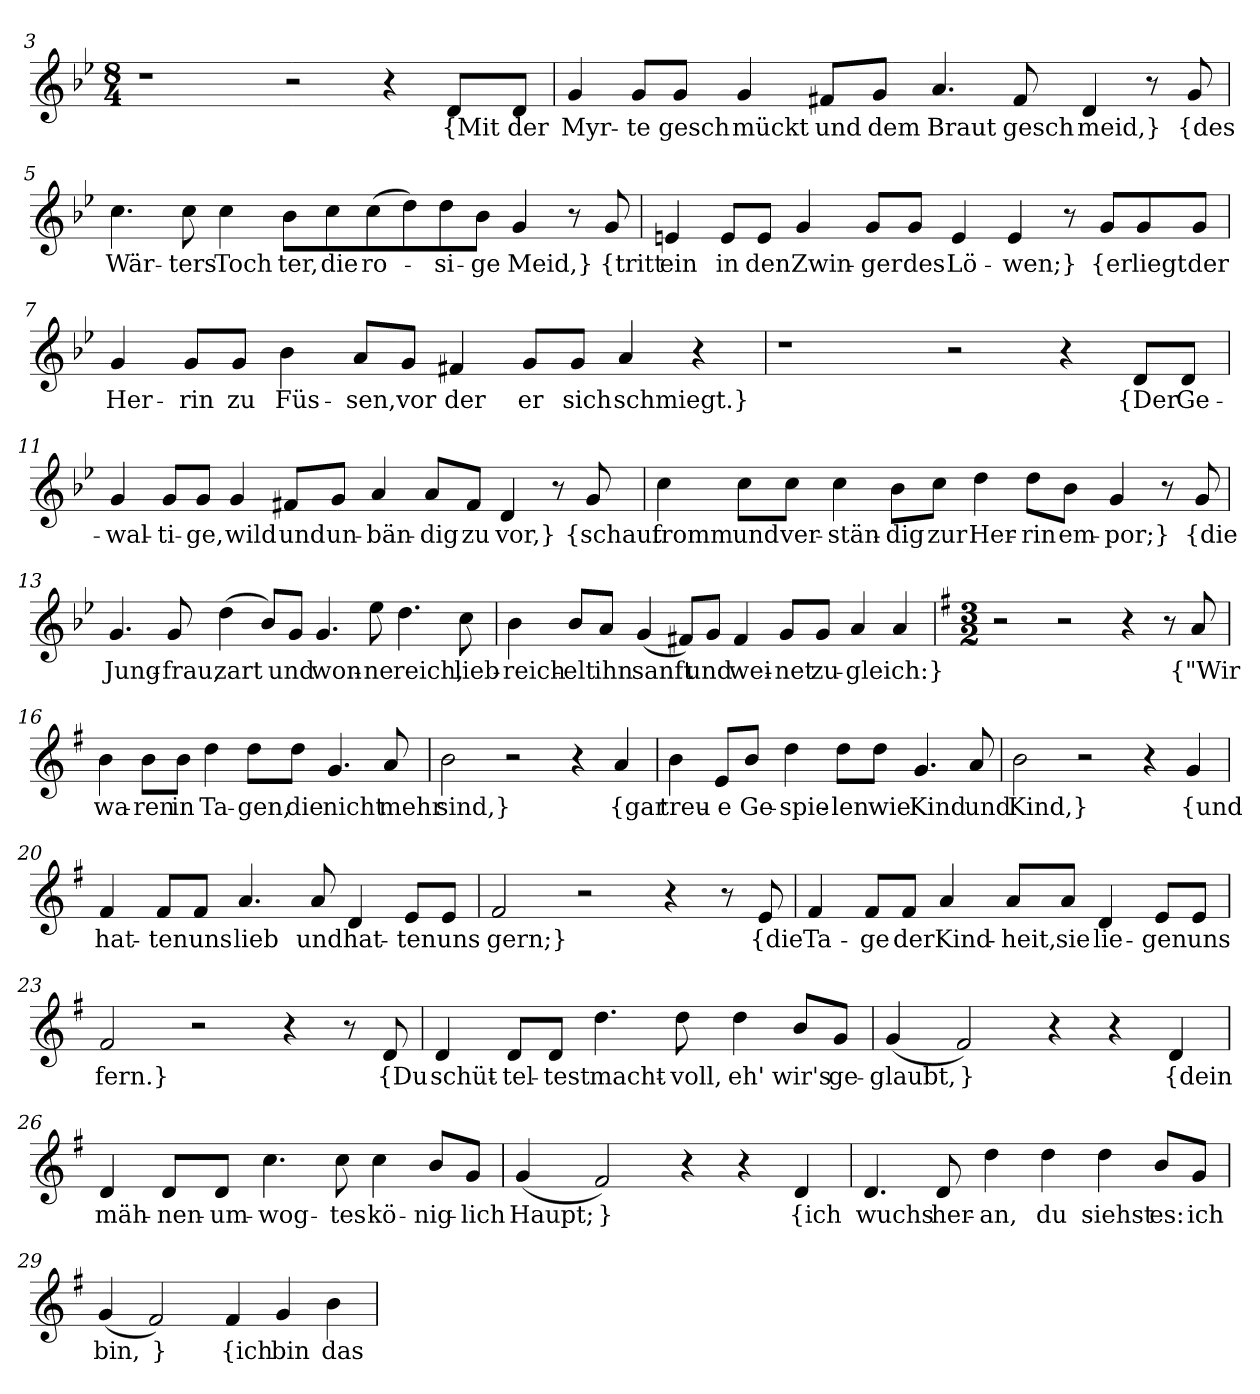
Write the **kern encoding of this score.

**kern	**text
*part1	*part1
*staff1	*staff1
*clefG2	*
*k[b-e-]	*
*M8/4	*
=3	=3
1r	.
2r	.
4r	.
8d/L	{Mit
8d/J	der
=4	=4
4g	Myr-
8g/L	-te
8g/J	gesch
4g	mückt
8f#X/L	und
8g/J	dem
4.a	Braut
8f#	gesch
4d	meid,}
8r	.
8g	{des
=5	=5
4.cc	Wär-
8cc	-ters
4cc	Toch
8b-\L	-ter,
8cc\	die
(8cc\	ro-
8dd\)	.
8dd\	-si-
8b-\J	-ge
4g	Meid,}
8r	.
8g	{tritt
=6	=6
4en	ein
8e/L	in
8e/J	den
4g	Zwin-
8g/L	-ger
8g/J	des
4e	Lö-
4e	-wen;}
8r	.
8g/L	{er
8g/	liegt
8g/J	der
=7	=7
4g	Her-
8g/L	-rin
8g/J	zu
4b-	Füs-
8a/L	-sen,
8g/J	vor
4f#X	der
8g/L	er
8g/J	sich
4a	schmiegt.}
4r	.
=10	=10
1r	.
2r	.
4r	.
8d/L	{Der
8d/J	Ge-
=11	=11
4g	-wal-
8g/L	-ti-
8g/J	-ge,
4g	wild
8f#X/L	und
8g/J	un-
4a	-bän-
8a/L	-dig
8f#/J	zu
4d	vor,}
8r	.
8g	{schaut
=12	=12
4cc	fromm
8cc\L	und
8cc\J	ver-
4cc	-stän-
8b-\L	-dig
8cc\J	zur
4dd	Her-
8dd\L	-rin
8b-\J	em-
4g	-por;}
8r	.
8g	{die
=13	=13
4.g	Jung-
8g	-frau,
(4dd	zart
8b-/L)	.
8g/J	und
4.g	won-
8ee-	-ne
4.dd	reich,
8cc	lieb-
=14	=14
4b-	-reich-
8b-/L	-elt
8a/J	ihn
(4g	sanft
8f#X/L)	.
8g/J	und
4f#	wei-
8g/L	-net
8g/J	zu-
4a	-gleich:}
4a	.
=15	=15
*k[f#]	*
*M3/2	*
2r	.
2r	.
4r	.
8r	.
8a	{"Wir
=16	=16
4b	wa-
8b\L	-ren
8b\J	in
4dd	Ta-
8dd\L	-gen,
8dd\J	die
4.g	nicht
8a	mehr
=17	=17
2b	sind,}
2r	.
4r	.
4a	{gar
=18	=18
4b	treu-
8e/L	-e
8b/J	Ge-
4dd	-spie-
8dd\L	-len
8dd\J	wie
4.g	Kind
8a	und
=19	=19
2b	Kind,}
2r	.
4r	.
4g	{und
=20	=20
4f#	hat-
8f#/L	-ten
8f#/J	uns
4.a	lieb
8a	und
4d	hat-
8e/L	-ten
8e/J	uns
=21	=21
2f#	gern;}
2r	.
4r	.
8r	.
8e	{die
=22	=22
4f#	Ta-
8f#/L	-ge
8f#/J	der
4a	Kind-
8a/L	-heit,
8a/J	sie
4d	lie-
8e/L	-gen
8e/J	uns
=23	=23
2f#	fern.}
2r	.
4r	.
8r	.
8d	{Du
=24	=24
4d	schüt-
8d/L	-tel-
8d/J	-test
4.dd	macht-
8dd	-voll,
4dd	eh'
8b/L	wir's
8g/J	ge-
=25	=25
(4g	-glaubt,
2f#)	}
4r	.
4r	.
4d	{dein
=26	=26
4d	mäh-
8d/L	-nen-
8d/J	-um-
4.cc	-wog-
8cc	-tes
4cc	kö-
8b/L	-nig-
8g/J	-lich
=27	=27
(4g	Haupt;
2f#)	}
4r	.
4r	.
4d	{ich
=28	=28
4.d	wuchs
8d	her-
4dd	-an,
4dd	du
4dd	siehst
8b/L	es:
8g/J	ich
=29	=29
(4g	bin,
2f#)	}
4f#	{ich
4g	bin
4b	das
=	=
*-	*-
